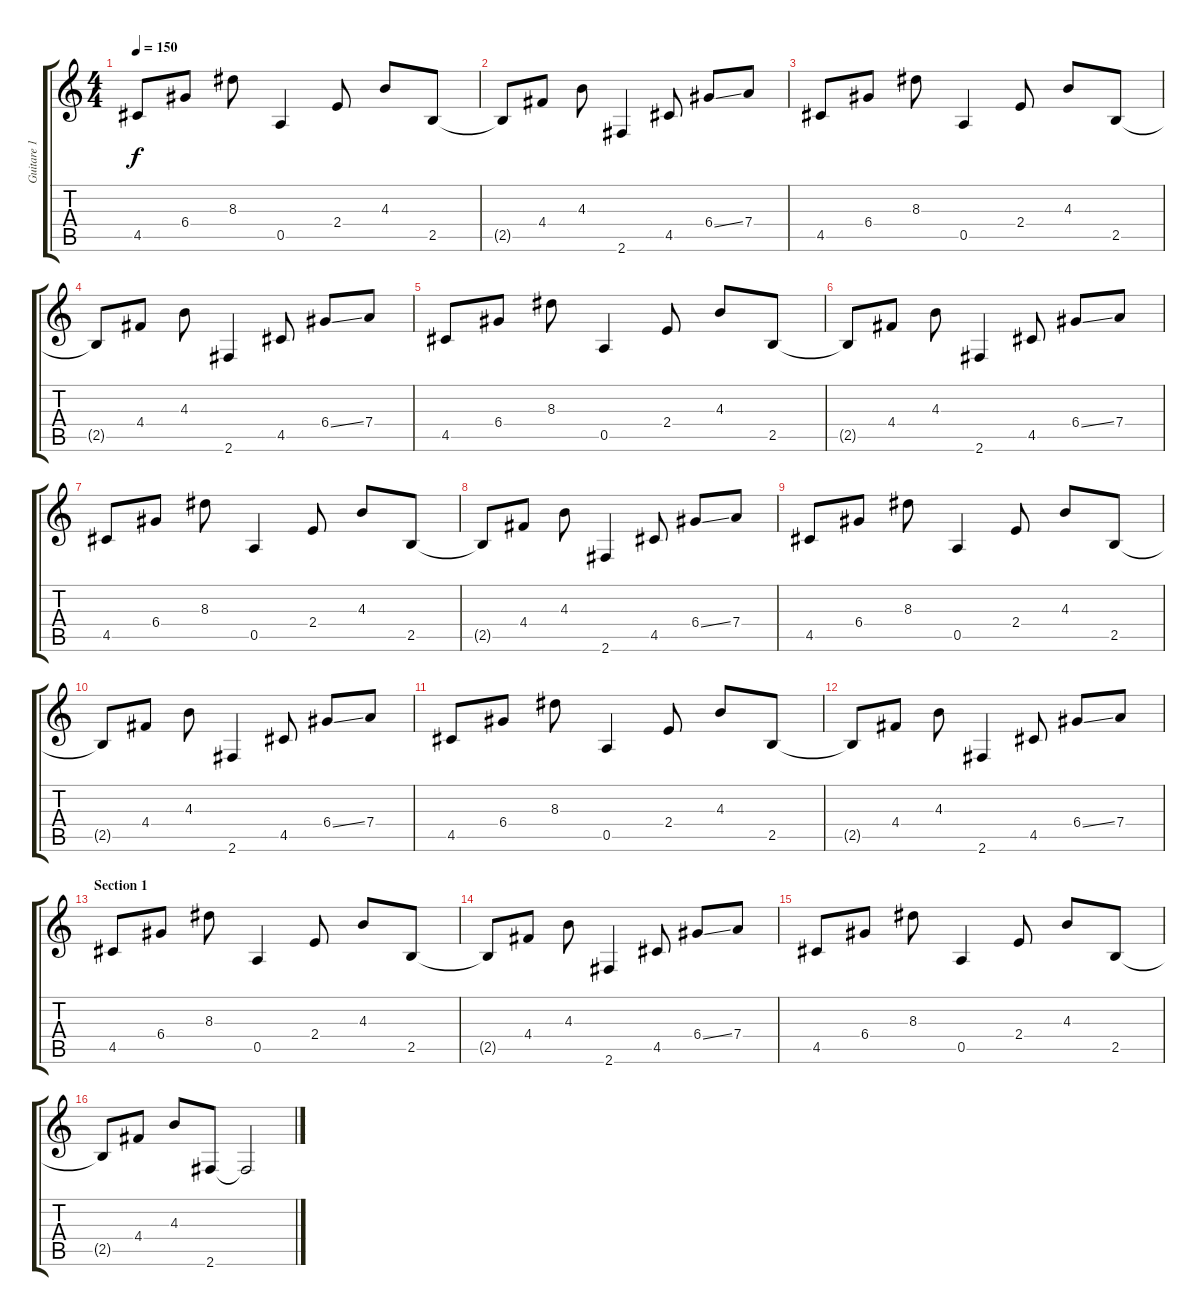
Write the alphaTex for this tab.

\track ("Guitare 1" "Guitare 1") {instrument electricguitarclean}
\staff {score tabs}
\tuning (E4 B3 G3 D3 A2 E2) {hide}
\ts (4 4)
\tempo 150
\clef g2
\ks c
4.5.8{dy f} 6.4.8 8.3.8 0.5.4 2.4.8 4.3.8 2.5.8 |
2.5{t}.8 4.4.8 4.3.8 2.6.4 4.5.8 6.4{ss}.8 7.4.8 |
4.5.8 6.4.8 8.3.8 0.5.4 2.4.8 4.3.8 2.5.8 |
2.5{t}.8 4.4.8 4.3.8 2.6.4 4.5.8 6.4{ss}.8 7.4.8 |
4.5.8{volume 14} 6.4.8 8.3.8 0.5.4 2.4.8 4.3.8 2.5.8 |
2.5{t}.8 4.4.8 4.3.8 2.6.4 4.5.8 6.4{ss}.8 7.4.8 |
4.5.8{volume 12} 6.4.8 8.3.8 0.5.4 2.4.8 4.3.8 2.5.8 |
2.5{t}.8 4.4.8 4.3.8 2.6.4 4.5.8 6.4{ss}.8 7.4.8 |
4.5.8{volume 10} 6.4.8 8.3.8 0.5.4 2.4.8 4.3.8 2.5.8 |
2.5{t}.8 4.4.8 4.3.8 2.6.4 4.5.8 6.4{ss}.8 7.4.8 |
4.5.8{volume 7} 6.4.8 8.3.8 0.5.4 2.4.8 4.3.8 2.5.8 |
2.5{t}.8 4.4.8 4.3.8 2.6.4 4.5.8 6.4{ss}.8 7.4.8 |
\section ("" "Section 1")
4.5.8{volume 4} 6.4.8 8.3.8 0.5.4 2.4.8 4.3.8 2.5.8 |
2.5{t}.8 4.4.8 4.3.8 2.6.4 4.5.8 6.4{ss}.8 7.4.8 |
4.5.8{volume 0} 6.4.8 8.3.8 0.5.4 2.4.8 4.3.8 2.5.8 |
2.5{t}.8 4.4.8 4.3.8 2.6.8 2.6{t}.2
